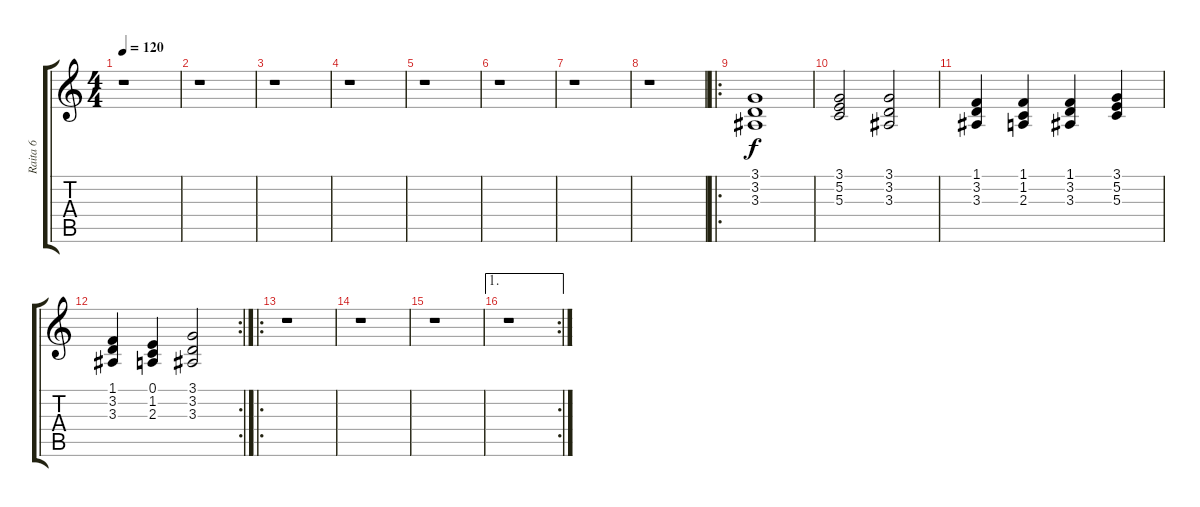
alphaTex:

\track ("Raita 6" "Raita 6") {instrument pad4choir}
\staff {score tabs}
\tuning (E4 B3 G3 D3 A2 E2) {hide}
\ts (4 4)
\tempo 120
\clef g2
\ks c
r.1{dy f instrument pad4choir} |
r.1 |
r.1 |
r.1 |
r.1 |
r.1 |
r.1 |
r.1 |
\ro
(3.1 3.2 3.3).1 |
(3.1 5.2 5.3).2 (3.1 3.2 3.3).2 |
(1.1 3.2 3.3).4 (1.1 1.2 2.3).4 (1.1 3.2 3.3).4 (3.1 5.2 5.3).4 |
\rc 2
(1.1 3.2 3.3).4 (0.1 1.2 2.3).4 (3.1 3.2 3.3).2 |
\ro
r.1 |
r.1 |
r.1 |
\ae 1
\rc 2
r.1
